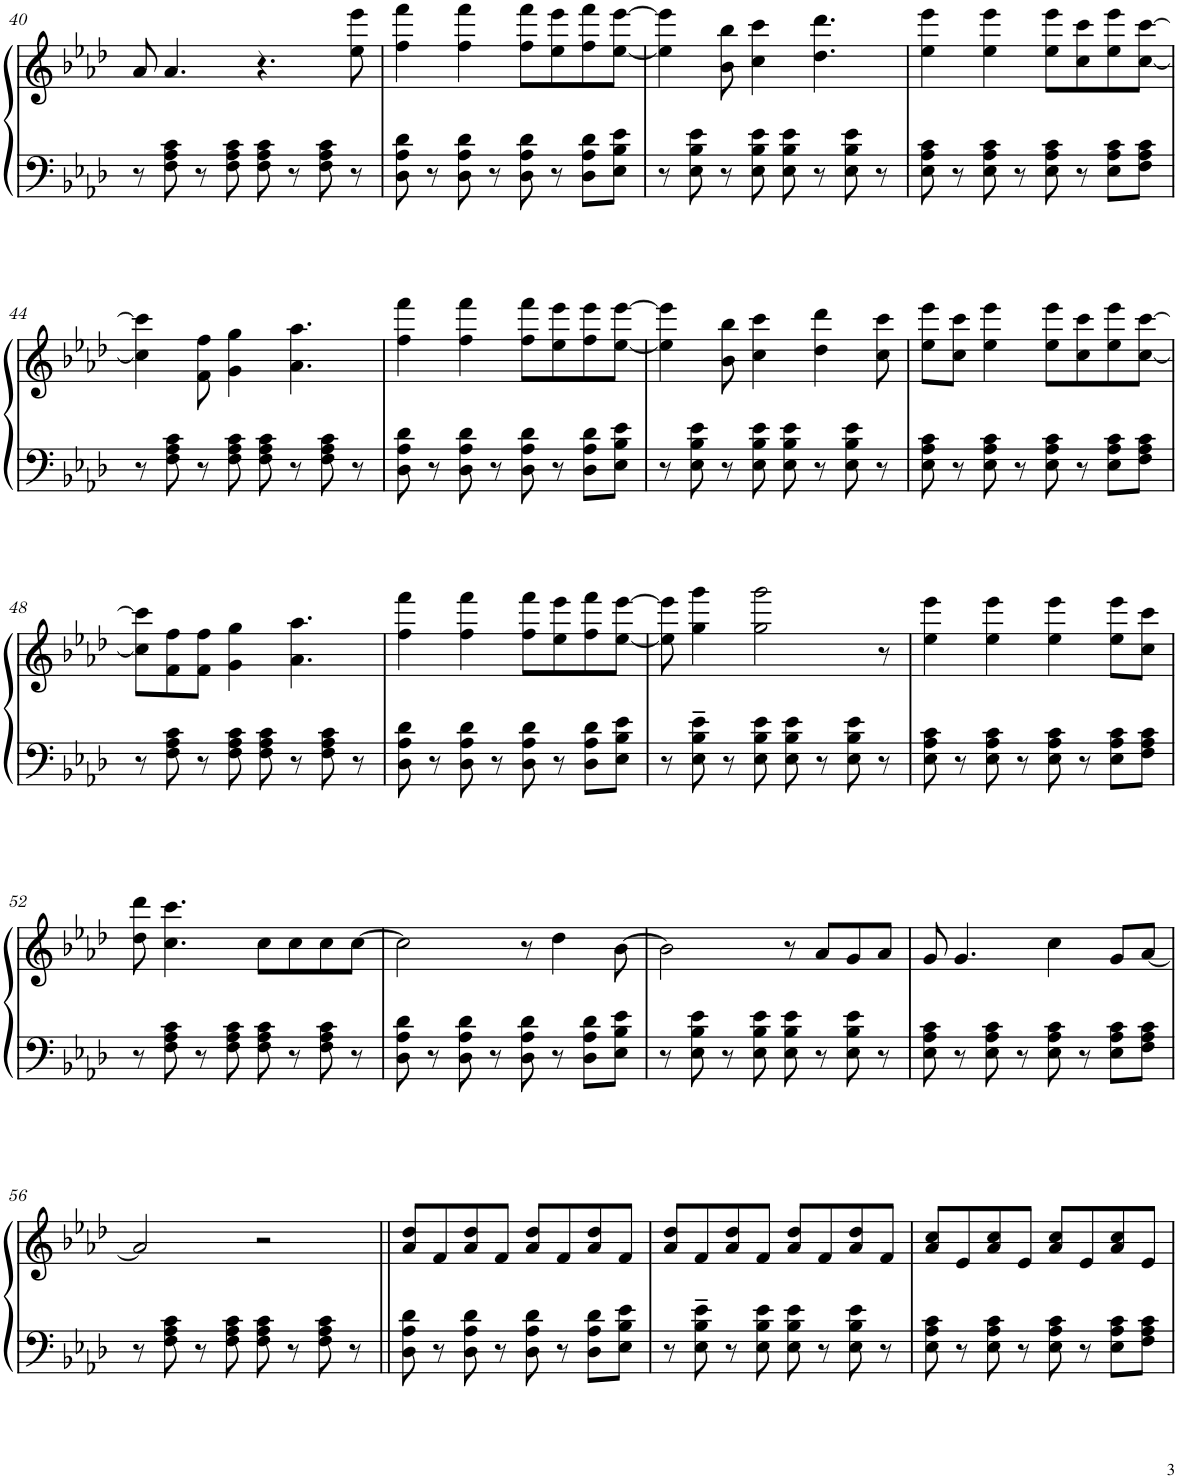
**kern	**kern
*part1	*part1
*staff2	*staff1
*I"Piano	*
*I'Pno.	*
!!LO:PB:g=z
*clefF4	*clefG2
*k[b-e-a-d-]	*k[b-e-a-d-]
*M4/4	*M4/4
=40	=40
8r	8a-/
8F\ 8A-\ 8c\	4.a-/
8r	.
8F\ 8A-\ 8c\	.
8F\ 8A-\ 8c\	4.r
8r	.
8F\ 8A-\ 8c\	.
8r	8ee-\ 8eee-\
=41	=41
8D-\ 8A-\ 8d-\	4ff\ 4fff\
8r	.
8D-\ 8A-\ 8d-\	4ff\ 4fff\
8r	.
8D-\ 8A-\ 8d-\	8ff\ 8fff\L
8r	8ee-\ 8eee-\
8D-\ 8A-\ 8d-\L	8ff\ 8fff\
8E-\ 8B-\ 8e-\J	[8ee-\ [8eee-\J
=42	=42
8r	4ee-\] 4eee-\]
8E-\ 8B-\ 8e-\	.
8r	8b-\ 8bb-\
8E-\ 8B-\ 8e-\	4cc\ 4ccc\
8E-\ 8B-\ 8e-\	.
8r	4.dd-\ 4.ddd-\
8E-\ 8B-\ 8e-\	.
8r	.
=43	=43
8E-\ 8A-\ 8c\	4ee-\ 4eee-\
8r	.
8E-\ 8A-\ 8c\	4ee-\ 4eee-\
8r	.
8E-\ 8A-\ 8c\	8ee-\ 8eee-\L
8r	8cc\ 8ccc\
8E-\ 8A-\ 8c\L	8ee-\ 8eee-\
8F\ 8A-\ 8c\J	[8cc\ [8ccc\J
!!LO:LB:g=z
=44	=44
8r	4cc\] 4ccc\]
8F\ 8A-\ 8c\	.
8r	8f\ 8ff\
8F\ 8A-\ 8c\	4g\ 4gg\
8F\ 8A-\ 8c\	.
8r	4.a-\ 4.aa-\
8F\ 8A-\ 8c\	.
8r	.
=45	=45
8D-\ 8A-\ 8d-\	4ff\ 4fff\
8r	.
8D-\ 8A-\ 8d-\	4ff\ 4fff\
8r	.
8D-\ 8A-\ 8d-\	8ff\ 8fff\L
8r	8ee-\ 8eee-\
8D-\ 8A-\ 8d-\L	8ff\ 8eee-\
8E-\ 8B-\ 8e-\J	[8ee-\ [8eee-\J
=46	=46
8r	4ee-\] 4eee-\]
8E-\ 8B-\ 8e-\	.
8r	8b-\ 8bb-\
8E-\ 8B-\ 8e-\	4cc\ 4ccc\
8E-\ 8B-\ 8e-\	.
8r	4dd-\ 4ddd-\
8E-\ 8B-\ 8e-\	.
8r	8cc\ 8ccc\
=47	=47
8E-\ 8A-\ 8c\	8ee-\ 8eee-\L
8r	8cc\ 8ccc\J
8E-\ 8A-\ 8c\	4ee-\ 4eee-\
8r	.
8E-\ 8A-\ 8c\	8ee-\ 8eee-\L
8r	8cc\ 8ccc\
8E-\ 8A-\ 8c\L	8ee-\ 8eee-\
8F\ 8A-\ 8c\J	[8cc\ [8ccc\J
!!LO:LB:g=z
=48	=48
8r	8cc\] 8ccc\]L
8F\ 8A-\ 8c\	8f\ 8ff\
8r	8f\ 8ff\J
8F\ 8A-\ 8c\	4g\ 4gg\
8F\ 8A-\ 8c\	.
8r	4.a-\ 4.aa-\
8F\ 8A-\ 8c\	.
8r	.
=49	=49
8D-\ 8A-\ 8d-\	4ff\ 4fff\
8r	.
8D-\ 8A-\ 8d-\	4ff\ 4fff\
8r	.
8D-\ 8A-\ 8d-\	8ff\ 8fff\L
8r	8ee-\ 8eee-\
8D-\ 8A-\ 8d-\L	8ff\ 8fff\
8E-\ 8B-\ 8e-\J	[8ee-\ [8eee-\J
=50	=50
8r	8ee-\] 8eee-\]
8E-\~ 8B-\~ 8e-\~	4gg\ 4ggg\
8r	.
8E-\ 8B-\ 8e-\	2gg\ 2ggg\
8E-\ 8B-\ 8e-\	.
8r	.
8E-\ 8B-\ 8e-\	.
8r	8r
=51	=51
8E-\ 8A-\ 8c\	4ee-\ 4eee-\
8r	.
8E-\ 8A-\ 8c\	4ee-\ 4eee-\
8r	.
8E-\ 8A-\ 8c\	4ee-\ 4eee-\
8r	.
8E-\ 8A-\ 8c\L	8ee-\ 8eee-\L
8F\ 8A-\ 8c\J	8cc\ 8ccc\J
!!LO:LB:g=z
=52	=52
8r	8dd-\ 8ddd-\
8F\ 8A-\ 8c\	4.cc\ 4.ccc\
8r	.
8F\ 8A-\ 8c\	.
8F\ 8A-\ 8c\	8cc\L
8r	8cc\
8F\ 8A-\ 8c\	8cc\
8r	[8cc\J
=53	=53
8D-\ 8A-\ 8d-\	2cc\]
8r	.
8D-\ 8A-\ 8d-\	.
8r	.
8D-\ 8A-\ 8d-\	8r
8r	4dd-\
8D-\ 8A-\ 8d-\L	.
8E-\ 8B-\ 8e-\J	[8b-\
=54	=54
8r	2b-\]
8E-\ 8B-\ 8e-\	.
8r	.
8E-\ 8B-\ 8e-\	.
8E-\ 8B-\ 8e-\	8r
8r	8a-/L
8E-\ 8B-\ 8e-\	8g/
8r	8a-/J
=55	=55
8E-\ 8A-\ 8c\	8g/
8r	4.g/
8E-\ 8A-\ 8c\	.
8r	.
8E-\ 8A-\ 8c\	4cc\
8r	.
8E-\ 8A-\ 8c\L	8g/L
8F\ 8A-\ 8c\J	[8a-/J
!!LO:LB:g=z
=56	=56
8r	2a-/]
8F\ 8A-\ 8c\	.
8r	.
8F\ 8A-\ 8c\	.
8F\ 8A-\ 8c\	2r
8r	.
8F\ 8A-\ 8c\	.
8r	.
=57||	=57||
8D-\ 8A-\ 8d-\	8a-/ 8dd-/L
8r	8f/
8D-\ 8A-\ 8d-\	8a-/ 8dd-/
8r	8f/J
8D-\ 8A-\ 8d-\	8a-/ 8dd-/L
8r	8f/
8D-\ 8A-\ 8d-\L	8a-/ 8dd-/
8E-\ 8B-\ 8e-\J	8f/J
=58	=58
8r	8a-/ 8dd-/L
8E-\~ 8B-\~ 8e-\~	8f/
8r	8a-/ 8dd-/
8E-\ 8B-\ 8e-\	8f/J
8E-\ 8B-\ 8e-\	8a-/ 8dd-/L
8r	8f/
8E-\ 8B-\ 8e-\	8a-/ 8dd-/
8r	8f/J
=59	=59
8E-\ 8A-\ 8c\	8a-/ 8cc/L
8r	8e-/
8E-\ 8A-\ 8c\	8a-/ 8cc/
8r	8e-/J
8E-\ 8A-\ 8c\	8a-/ 8cc/L
8r	8e-/
8E-\ 8A-\ 8c\L	8a-/ 8cc/
8F\ 8A-\ 8c\J	8e-/J
=	=
*-	*-
